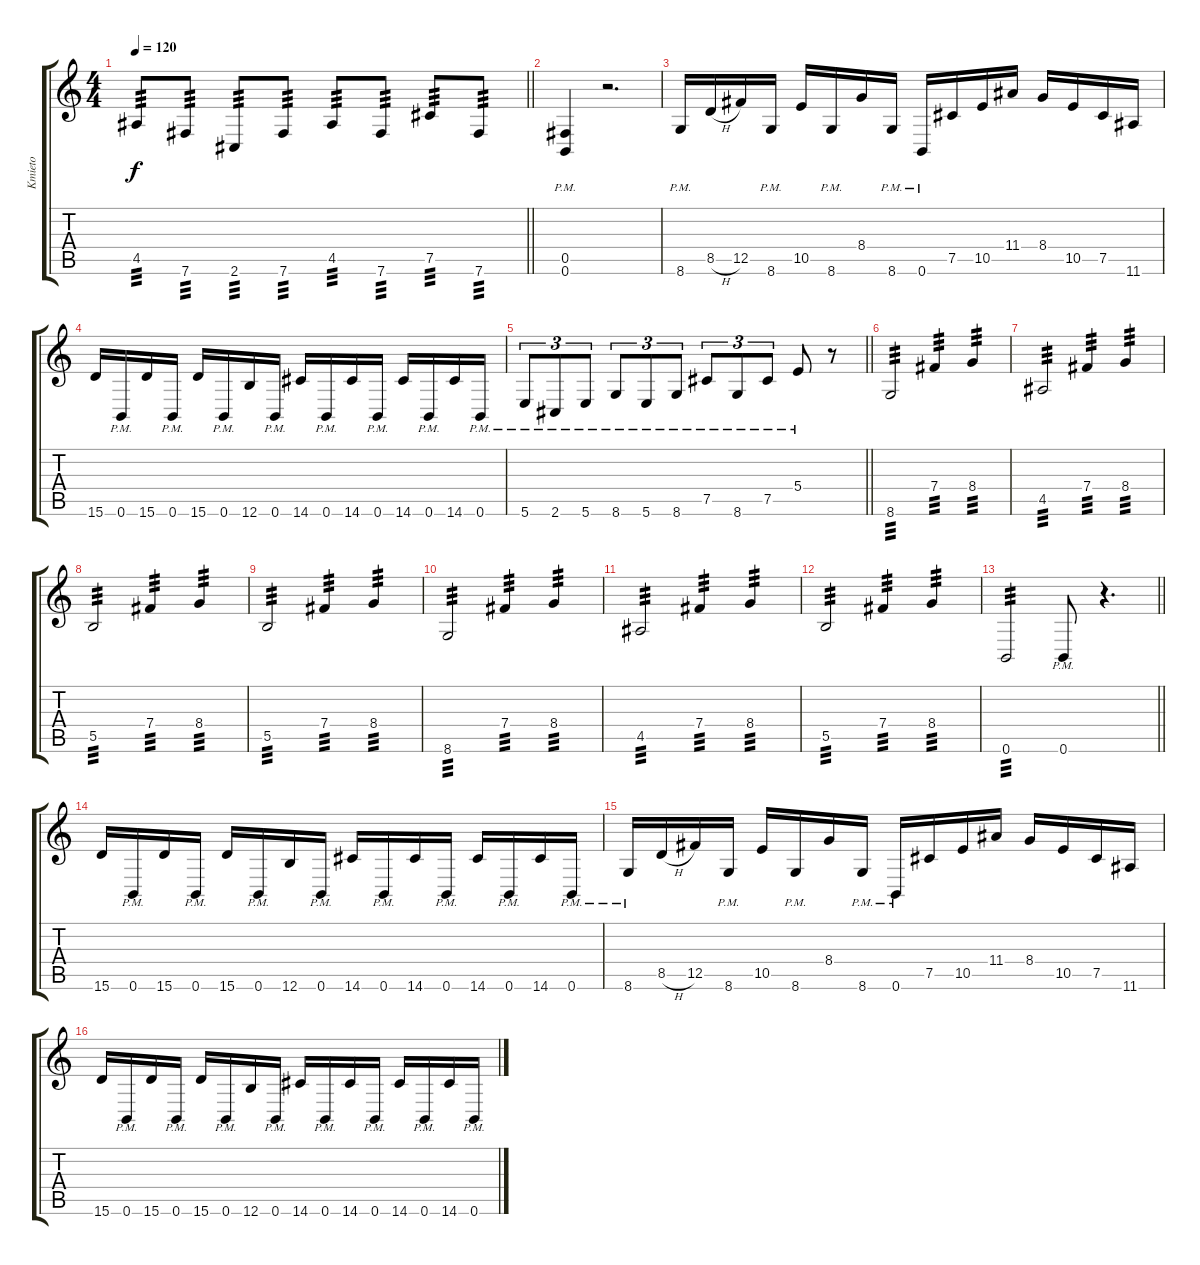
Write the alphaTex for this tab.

\track ("Kmieto" "Kmieto") {instrument distortionguitar}
\staff {score tabs}
\tuning (Db4 Ab3 E3 B2 Gb2 B1) {hide}
\ts (4 4)
\tempo 120
\clef g2
\barLineRight lightlight
\ks c
4.5.8{tp 3 dy f} 7.6.8{tp 3} 2.6.8{tp 3} 7.6.8{tp 3} 4.5.8{tp 3} 7.6.8{tp 3} 7.5.8{tp 3} 7.6.8{tp 3} |
(0.5{pm} 0.6{pm}).4 r.2{d} |
8.6{pm}.16 8.5{h}.16 12.5.16 8.6{pm}.16 10.5.16 8.6{pm}.16 8.4.16 8.6{pm}.16 0.6{pm}.16 7.5.16 10.5.16 11.4.16 8.4.16 10.5.16 7.5.16 11.6.16 |
15.6.16 0.6{pm}.16 15.6.16 0.6{pm}.16 15.6.16 0.6{pm}.16 12.6.16 0.6{pm}.16 14.6.16 0.6{pm}.16 14.6.16 0.6{pm}.16 14.6.16 0.6{pm}.16 14.6.16 0.6{pm}.16 |
\barLineRight lightlight
5.6{pm}.8{tu (3 2)} 2.6{pm}.8{tu (3 2)} 5.6{pm}.8{tu (3 2)} 8.6{pm}.8{tu (3 2)} 5.6{pm}.8{tu (3 2)} 8.6{pm}.8{tu (3 2)} 7.5{pm}.8{tu (3 2)} 8.6{pm}.8{tu (3 2)} 7.5{pm}.8{tu (3 2)} 5.4{pm}.8 r.8 |
8.6.2{tp 3} 7.4.4{tp 3} 8.4.4{tp 3} |
4.5.2{tp 3} 7.4.4{tp 3} 8.4.4{tp 3} |
5.5.2{tp 3} 7.4.4{tp 3} 8.4.4{tp 3} |
5.5.2{tp 3} 7.4.4{tp 3} 8.4.4{tp 3} |
8.6.2{tp 3} 7.4.4{tp 3} 8.4.4{tp 3} |
4.5.2{tp 3} 7.4.4{tp 3} 8.4.4{tp 3} |
5.5.2{tp 3} 7.4.4{tp 3} 8.4.4{tp 3} |
\barLineRight lightlight
0.6.2{tp 3} 0.6{pm}.8 r.4{d} |
15.6.16 0.6{pm}.16 15.6.16 0.6{pm}.16 15.6.16 0.6{pm}.16 12.6.16 0.6{pm}.16 14.6.16 0.6{pm}.16 14.6.16 0.6{pm}.16 14.6.16 0.6{pm}.16 14.6.16 0.6{pm}.16 |
8.6{pm}.16 8.5{h}.16 12.5.16 8.6{pm}.16 10.5.16 8.6{pm}.16 8.4.16 8.6{pm}.16 0.6{pm}.16 7.5.16 10.5.16 11.4.16 8.4.16 10.5.16 7.5.16 11.6.16 |
15.6.16 0.6{pm}.16 15.6.16 0.6{pm}.16 15.6.16 0.6{pm}.16 12.6.16 0.6{pm}.16 14.6.16 0.6{pm}.16 14.6.16 0.6{pm}.16 14.6.16 0.6{pm}.16 14.6.16 0.6{pm}.16
